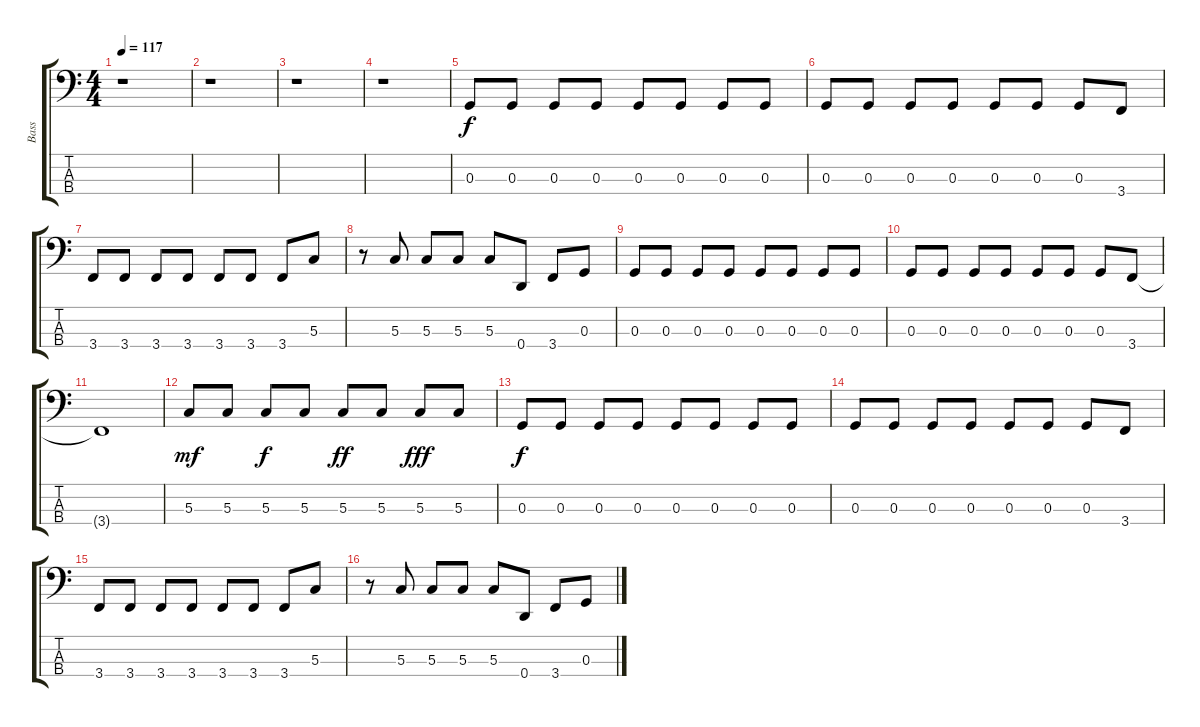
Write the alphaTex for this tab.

\track ("Bass" "Bass") {instrument electricbasspick}
\staff {score tabs}
\tuning (F2 C2 G1 D1) {hide}
\ts (4 4)
\tempo 117
\clef f4
\ks c
r.1{dy f} |
r.1 |
r.1 |
r.1 |
0.3.8 0.3.8 0.3.8 0.3.8 0.3.8 0.3.8 0.3.8 0.3.8 |
0.3.8 0.3.8 0.3.8 0.3.8 0.3.8 0.3.8 0.3.8 3.4.8 |
3.4.8 3.4.8 3.4.8 3.4.8 3.4.8 3.4.8 3.4.8 5.3.8 |
r.8 5.3.8 5.3.8 5.3.8 5.3.8 0.4.8 3.4.8 0.3.8 |
0.3.8 0.3.8 0.3.8 0.3.8 0.3.8 0.3.8 0.3.8 0.3.8 |
0.3.8 0.3.8 0.3.8 0.3.8 0.3.8 0.3.8 0.3.8 3.4.8 |
3.4{t}.1 |
5.3.8{dy mf} 5.3.8 5.3.8{dy f} 5.3.8 5.3.8{dy ff} 5.3.8 5.3.8{dy fff} 5.3.8 |
0.3.8{dy f} 0.3.8 0.3.8 0.3.8 0.3.8 0.3.8 0.3.8 0.3.8 |
0.3.8 0.3.8 0.3.8 0.3.8 0.3.8 0.3.8 0.3.8 3.4.8 |
3.4.8 3.4.8 3.4.8 3.4.8 3.4.8 3.4.8 3.4.8 5.3.8 |
r.8 5.3.8 5.3.8 5.3.8 5.3.8 0.4.8 3.4.8 0.3.8
